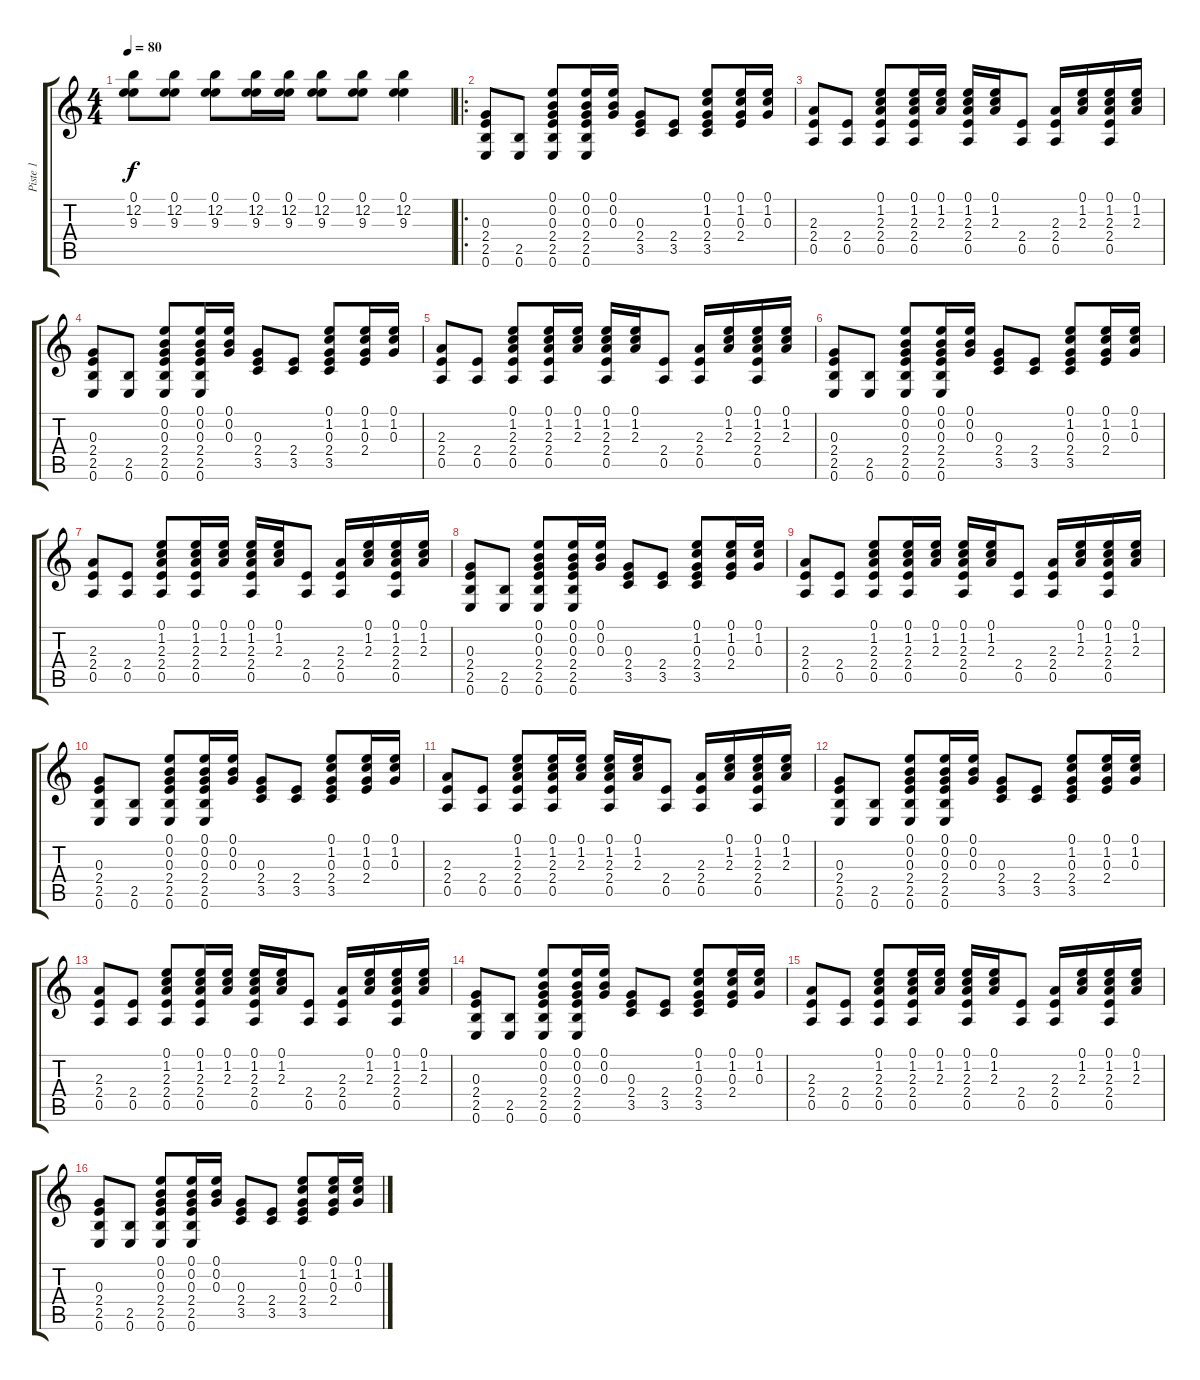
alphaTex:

\track ("Piste 1" "Piste 1") {instrument distortionguitar}
\staff {score tabs}
\tuning (E4 B3 G3 D3 A2 E2) {hide}
\ts (4 4)
\tempo 80
\clef g2
\ks c
(0.1 12.2 9.3).8{dy f} (0.1 12.2 9.3).8 (0.1 12.2 9.3).8 (0.1 12.2 9.3).16 (0.1 12.2 9.3).16 (0.1 12.2 9.3).8 (0.1 12.2 9.3).8 (0.1 12.2 9.3).4 |
\ro
(0.3 2.4 2.5 0.6).8{instrument electricguitarclean} (2.5 0.6).8 (0.1 0.2 0.3 2.4 2.5 0.6).8 (0.1 0.2 0.3 2.4 2.5 0.6).16 (0.1 0.2 0.3).16 (0.3 2.4 3.5).8 (2.4 3.5).8 (0.1 1.2 0.3 2.4 3.5).8 (0.1 1.2 0.3 2.4).16 (0.1 1.2 0.3).16 |
(2.3 2.4 0.5).8 (2.4 0.5).8 (0.1 1.2 2.3 2.4 0.5).8 (0.1 1.2 2.3 2.4 0.5).16 (0.1 1.2 2.3).16 (0.1 1.2 2.3 2.4 0.5).16 (0.1 1.2 2.3).16 (2.4 0.5).8 (2.3 2.4 0.5).16 (0.1 1.2 2.3).16 (0.1 1.2 2.3 2.4 0.5).16 (0.1 1.2 2.3).16 |
(0.3 2.4 2.5 0.6).8 (2.5 0.6).8 (0.1 0.2 0.3 2.4 2.5 0.6).8 (0.1 0.2 0.3 2.4 2.5 0.6).16 (0.1 0.2 0.3).16 (0.3 2.4 3.5).8 (2.4 3.5).8 (0.1 1.2 0.3 2.4 3.5).8 (0.1 1.2 0.3 2.4).16 (0.1 1.2 0.3).16 |
(2.3 2.4 0.5).8 (2.4 0.5).8 (0.1 1.2 2.3 2.4 0.5).8 (0.1 1.2 2.3 2.4 0.5).16 (0.1 1.2 2.3).16 (0.1 1.2 2.3 2.4 0.5).16 (0.1 1.2 2.3).16 (2.4 0.5).8 (2.3 2.4 0.5).16 (0.1 1.2 2.3).16 (0.1 1.2 2.3 2.4 0.5).16 (0.1 1.2 2.3).16 |
(0.3 2.4 2.5 0.6).8 (2.5 0.6).8 (0.1 0.2 0.3 2.4 2.5 0.6).8 (0.1 0.2 0.3 2.4 2.5 0.6).16 (0.1 0.2 0.3).16 (0.3 2.4 3.5).8 (2.4 3.5).8 (0.1 1.2 0.3 2.4 3.5).8 (0.1 1.2 0.3 2.4).16 (0.1 1.2 0.3).16 |
(2.3 2.4 0.5).8 (2.4 0.5).8 (0.1 1.2 2.3 2.4 0.5).8 (0.1 1.2 2.3 2.4 0.5).16 (0.1 1.2 2.3).16 (0.1 1.2 2.3 2.4 0.5).16 (0.1 1.2 2.3).16 (2.4 0.5).8 (2.3 2.4 0.5).16 (0.1 1.2 2.3).16 (0.1 1.2 2.3 2.4 0.5).16 (0.1 1.2 2.3).16 |
(0.3 2.4 2.5 0.6).8 (2.5 0.6).8 (0.1 0.2 0.3 2.4 2.5 0.6).8 (0.1 0.2 0.3 2.4 2.5 0.6).16 (0.1 0.2 0.3).16 (0.3 2.4 3.5).8 (2.4 3.5).8 (0.1 1.2 0.3 2.4 3.5).8 (0.1 1.2 0.3 2.4).16 (0.1 1.2 0.3).16 |
(2.3 2.4 0.5).8 (2.4 0.5).8 (0.1 1.2 2.3 2.4 0.5).8 (0.1 1.2 2.3 2.4 0.5).16 (0.1 1.2 2.3).16 (0.1 1.2 2.3 2.4 0.5).16 (0.1 1.2 2.3).16 (2.4 0.5).8 (2.3 2.4 0.5).16 (0.1 1.2 2.3).16 (0.1 1.2 2.3 2.4 0.5).16 (0.1 1.2 2.3).16 |
(0.3 2.4 2.5 0.6).8 (2.5 0.6).8 (0.1 0.2 0.3 2.4 2.5 0.6).8 (0.1 0.2 0.3 2.4 2.5 0.6).16 (0.1 0.2 0.3).16 (0.3 2.4 3.5).8 (2.4 3.5).8 (0.1 1.2 0.3 2.4 3.5).8 (0.1 1.2 0.3 2.4).16 (0.1 1.2 0.3).16 |
(2.3 2.4 0.5).8 (2.4 0.5).8 (0.1 1.2 2.3 2.4 0.5).8 (0.1 1.2 2.3 2.4 0.5).16 (0.1 1.2 2.3).16 (0.1 1.2 2.3 2.4 0.5).16 (0.1 1.2 2.3).16 (2.4 0.5).8 (2.3 2.4 0.5).16 (0.1 1.2 2.3).16 (0.1 1.2 2.3 2.4 0.5).16 (0.1 1.2 2.3).16 |
(0.3 2.4 2.5 0.6).8 (2.5 0.6).8 (0.1 0.2 0.3 2.4 2.5 0.6).8 (0.1 0.2 0.3 2.4 2.5 0.6).16 (0.1 0.2 0.3).16 (0.3 2.4 3.5).8 (2.4 3.5).8 (0.1 1.2 0.3 2.4 3.5).8 (0.1 1.2 0.3 2.4).16 (0.1 1.2 0.3).16 |
(2.3 2.4 0.5).8 (2.4 0.5).8 (0.1 1.2 2.3 2.4 0.5).8 (0.1 1.2 2.3 2.4 0.5).16 (0.1 1.2 2.3).16 (0.1 1.2 2.3 2.4 0.5).16 (0.1 1.2 2.3).16 (2.4 0.5).8 (2.3 2.4 0.5).16 (0.1 1.2 2.3).16 (0.1 1.2 2.3 2.4 0.5).16 (0.1 1.2 2.3).16 |
(0.3 2.4 2.5 0.6).8 (2.5 0.6).8 (0.1 0.2 0.3 2.4 2.5 0.6).8 (0.1 0.2 0.3 2.4 2.5 0.6).16 (0.1 0.2 0.3).16 (0.3 2.4 3.5).8 (2.4 3.5).8 (0.1 1.2 0.3 2.4 3.5).8 (0.1 1.2 0.3 2.4).16 (0.1 1.2 0.3).16 |
(2.3 2.4 0.5).8 (2.4 0.5).8 (0.1 1.2 2.3 2.4 0.5).8 (0.1 1.2 2.3 2.4 0.5).16 (0.1 1.2 2.3).16 (0.1 1.2 2.3 2.4 0.5).16 (0.1 1.2 2.3).16 (2.4 0.5).8 (2.3 2.4 0.5).16 (0.1 1.2 2.3).16 (0.1 1.2 2.3 2.4 0.5).16 (0.1 1.2 2.3).16 |
(0.3 2.4 2.5 0.6).8 (2.5 0.6).8 (0.1 0.2 0.3 2.4 2.5 0.6).8 (0.1 0.2 0.3 2.4 2.5 0.6).16 (0.1 0.2 0.3).16 (0.3 2.4 3.5).8 (2.4 3.5).8 (0.1 1.2 0.3 2.4 3.5).8 (0.1 1.2 0.3 2.4).16 (0.1 1.2 0.3).16
